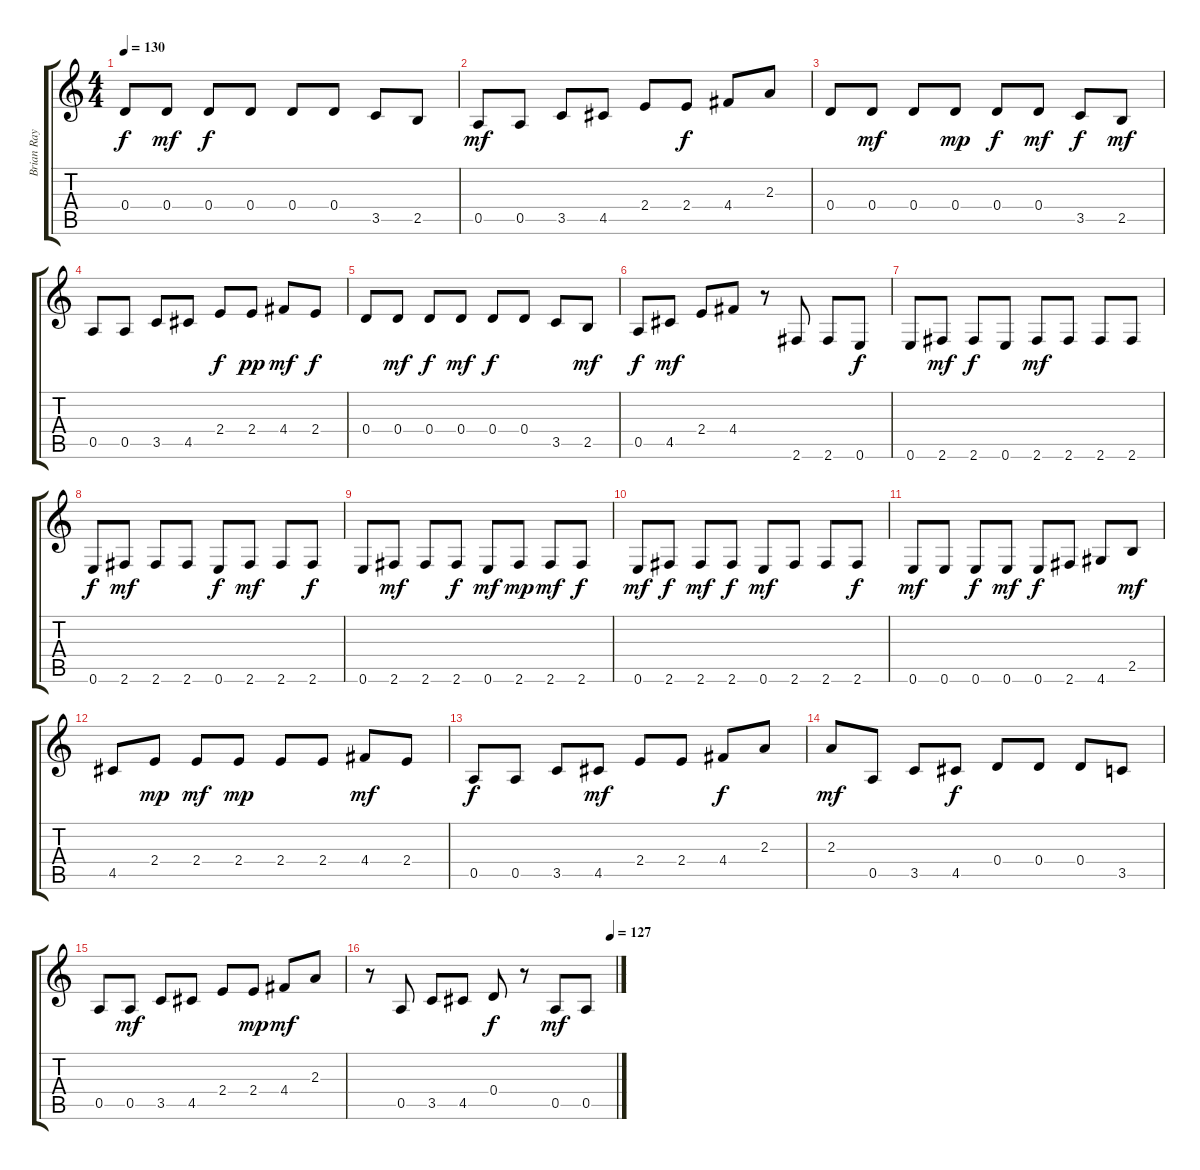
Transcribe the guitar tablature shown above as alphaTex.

\track ("Brian Ray" "Brian Ray") {instrument acousticguitarsteel}
\staff {score tabs}
\tuning (E4 B3 G3 D3 A2 E2) {hide}
\ts (4 4)
\tempo 130
\clef g2
\ks c
0.4.8{dy f} 0.4.8{dy mf} 0.4.8{dy f} 0.4.8 0.4.8 0.4.8 3.5.8 2.5.8 |
0.5.8{dy mf} 0.5.8 3.5.8 4.5.8 2.4.8 2.4.8{dy f} 4.4.8 2.3.8 |
0.4.8 0.4.8{dy mf} 0.4.8 0.4.8{dy mp} 0.4.8{dy f} 0.4.8{dy mf} 3.5.8{dy f} 2.5.8{dy mf} |
0.5.8 0.5.8 3.5.8 4.5.8 2.4.8{dy f} 2.4.8{dy pp} 4.4.8{dy mf} 2.4.8{dy f} |
0.4.8 0.4.8{dy mf} 0.4.8{dy f} 0.4.8{dy mf} 0.4.8{dy f} 0.4.8 3.5.8 2.5.8{dy mf} |
0.5.8{dy f} 4.5.8{dy mf} 2.4.8 4.4.8 r.8 2.6.8 2.6.8 0.6.8{dy f} |
0.6.8 2.6.8{dy mf} 2.6.8{dy f} 0.6.8 2.6.8{dy mf} 2.6.8 2.6.8 2.6.8 |
0.6.8{dy f} 2.6.8{dy mf} 2.6.8 2.6.8 0.6.8{dy f} 2.6.8{dy mf} 2.6.8 2.6.8{dy f} |
0.6.8 2.6.8{dy mf} 2.6.8 2.6.8{dy f} 0.6.8{dy mf} 2.6.8{dy mp} 2.6.8{dy mf} 2.6.8{dy f} |
0.6.8{dy mf} 2.6.8{dy f} 2.6.8{dy mf} 2.6.8{dy f} 0.6.8{dy mf} 2.6.8 2.6.8 2.6.8{dy f} |
0.6.8{dy mf} 0.6.8 0.6.8{dy f} 0.6.8{dy mf} 0.6.8{dy f} 2.6.8 4.6.8 2.5.8{dy mf} |
4.5.8 2.4.8{dy mp} 2.4.8{dy mf} 2.4.8{dy mp} 2.4.8 2.4.8 4.4.8{dy mf} 2.4.8 |
0.5.8{dy f} 0.5.8 3.5.8 4.5.8{dy mf} 2.4.8 2.4.8 4.4.8{dy f} 2.3.8 |
2.3.8{dy mf} 0.5.8 3.5.8 4.5.8{dy f} 0.4.8 0.4.8 0.4.8 3.5.8 |
0.5.8 0.5.8{dy mf} 3.5.8 4.5.8 2.4.8 2.4.8{dy mp} 4.4.8{dy mf} 2.3.8 |
\tempo (127 0.9791666666666666)
r.8 0.5.8 3.5.8 4.5.8 0.4.8{dy f} r.8 0.5.8{dy mf} 0.5.8
